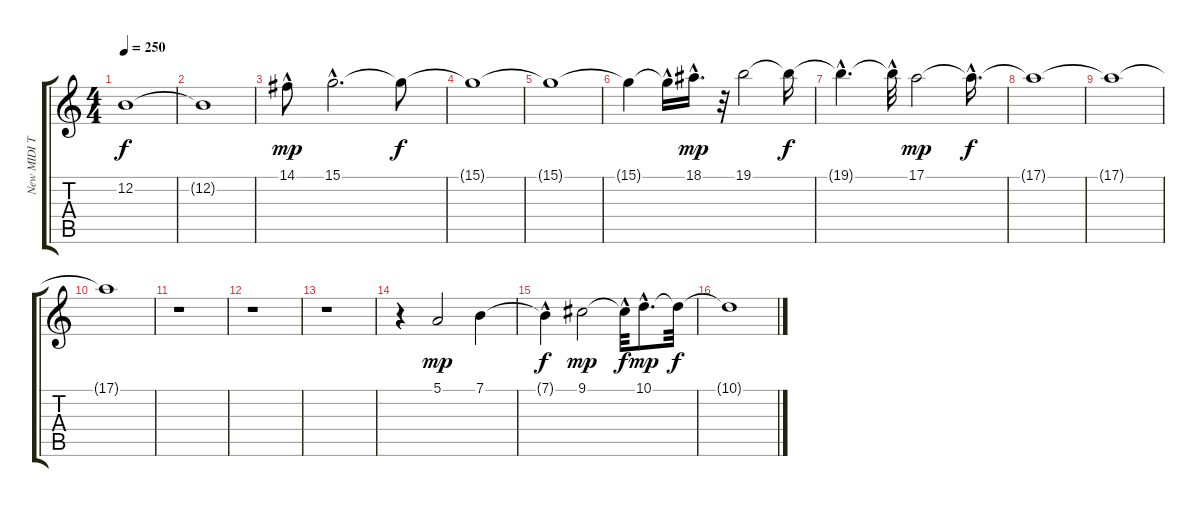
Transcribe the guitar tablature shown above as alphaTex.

\track ("New MIDI Track" "New MIDI T") {instrument percussiveorgan}
\staff {score tabs}
\tuning (E4 B3 G3 D3 A2 E2) {hide}
\ts (4 4)
\tempo 250
\clef g2
\ks c
12.2{t}.1{dy f} |
12.2{t}.1 |
14.1{hac}.8{dy mp} 15.1{hac}.2{d} 15.1{t}.8{dy f} |
15.1{t}.1 |
15.1{t}.1 |
15.1{t}.4 15.1{hac t}.16 18.1{hac}.16{d dy mp} r.32 19.1.2 19.1{t}.16{dy f} |
19.1{hac t}.4{d} 19.1{hac t}.32 17.1.2{dy mp} 17.1{hac t}.16{d dy f} |
17.1{t}.1 |
17.1{t}.1 |
17.1{t}.1 |
r.1 |
r.1 |
r.1 |
r.4 5.1.2{dy mp} 7.1.4 |
7.1{hac t}.4{dy f} 9.1.2{dy mp} 9.1{hac t}.32{dy f} 10.1{hac}.8{d dy mp} 10.1{t}.32{dy f} |
10.1{t}.1
